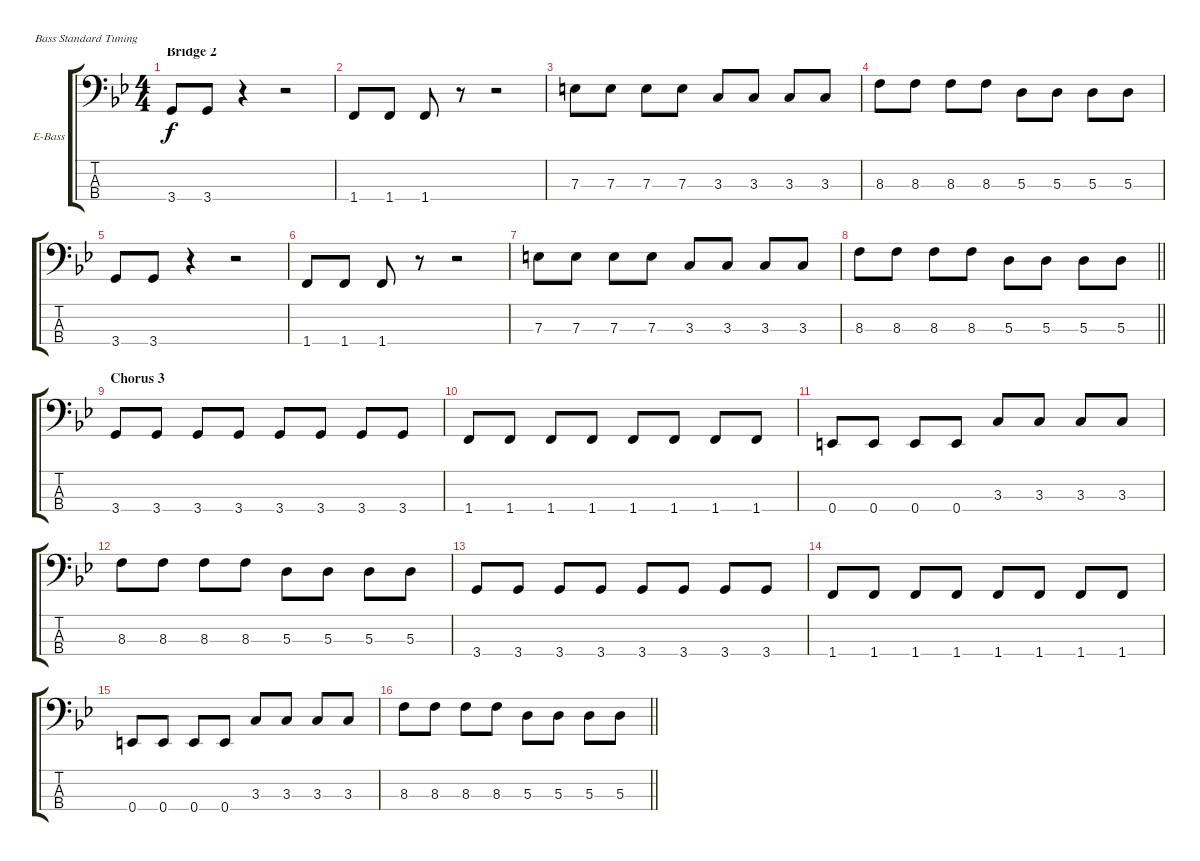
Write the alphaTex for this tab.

\bracketExtendMode groupsimilarinstruments
\firstSystemTrackNameOrientation horizontal
\otherSystemsTrackNameOrientation horizontal
\track ("Bass" "E-Bass") {instrument electricbassfinger}
\staff {score tabs}
\tuning (G2 D2 A1 E1)
\ts (4 4)
\section ("" "Bridge 2")
\tempo (86 hide)
\clef f4
\ks gminor
3.4.8{dy f} 3.4.8 r.4 r.2 |
1.4.8 1.4.8 1.4.8 r.8 r.2 |
7.3.8 7.3.8 7.3.8 7.3.8 3.3.8 3.3.8 3.3.8 3.3.8 |
8.3.8 8.3.8 8.3.8 8.3.8 5.3.8 5.3.8 5.3.8 5.3.8 |
3.4.8 3.4.8 r.4 r.2 |
1.4.8 1.4.8 1.4.8 r.8 r.2 |
7.3.8 7.3.8 7.3.8 7.3.8 3.3.8 3.3.8 3.3.8 3.3.8 |
\barLineRight lightlight
8.3.8 8.3.8 8.3.8 8.3.8 5.3.8 5.3.8 5.3.8 5.3.8 |
\section ("" "Chorus 3")
3.4.8 3.4.8 3.4.8 3.4.8 3.4.8 3.4.8 3.4.8 3.4.8 |
1.4.8 1.4.8 1.4.8 1.4.8 1.4.8 1.4.8 1.4.8 1.4.8 |
0.4.8 0.4.8 0.4.8 0.4.8 3.3.8 3.3.8 3.3.8 3.3.8 |
8.3.8 8.3.8 8.3.8 8.3.8 5.3.8 5.3.8 5.3.8 5.3.8 |
3.4.8 3.4.8 3.4.8 3.4.8 3.4.8 3.4.8 3.4.8 3.4.8 |
1.4.8 1.4.8 1.4.8 1.4.8 1.4.8 1.4.8 1.4.8 1.4.8 |
0.4.8 0.4.8 0.4.8 0.4.8 3.3.8 3.3.8 3.3.8 3.3.8 |
\barLineRight lightlight
8.3.8 8.3.8 8.3.8 8.3.8 5.3.8 5.3.8 5.3.8 5.3.8
